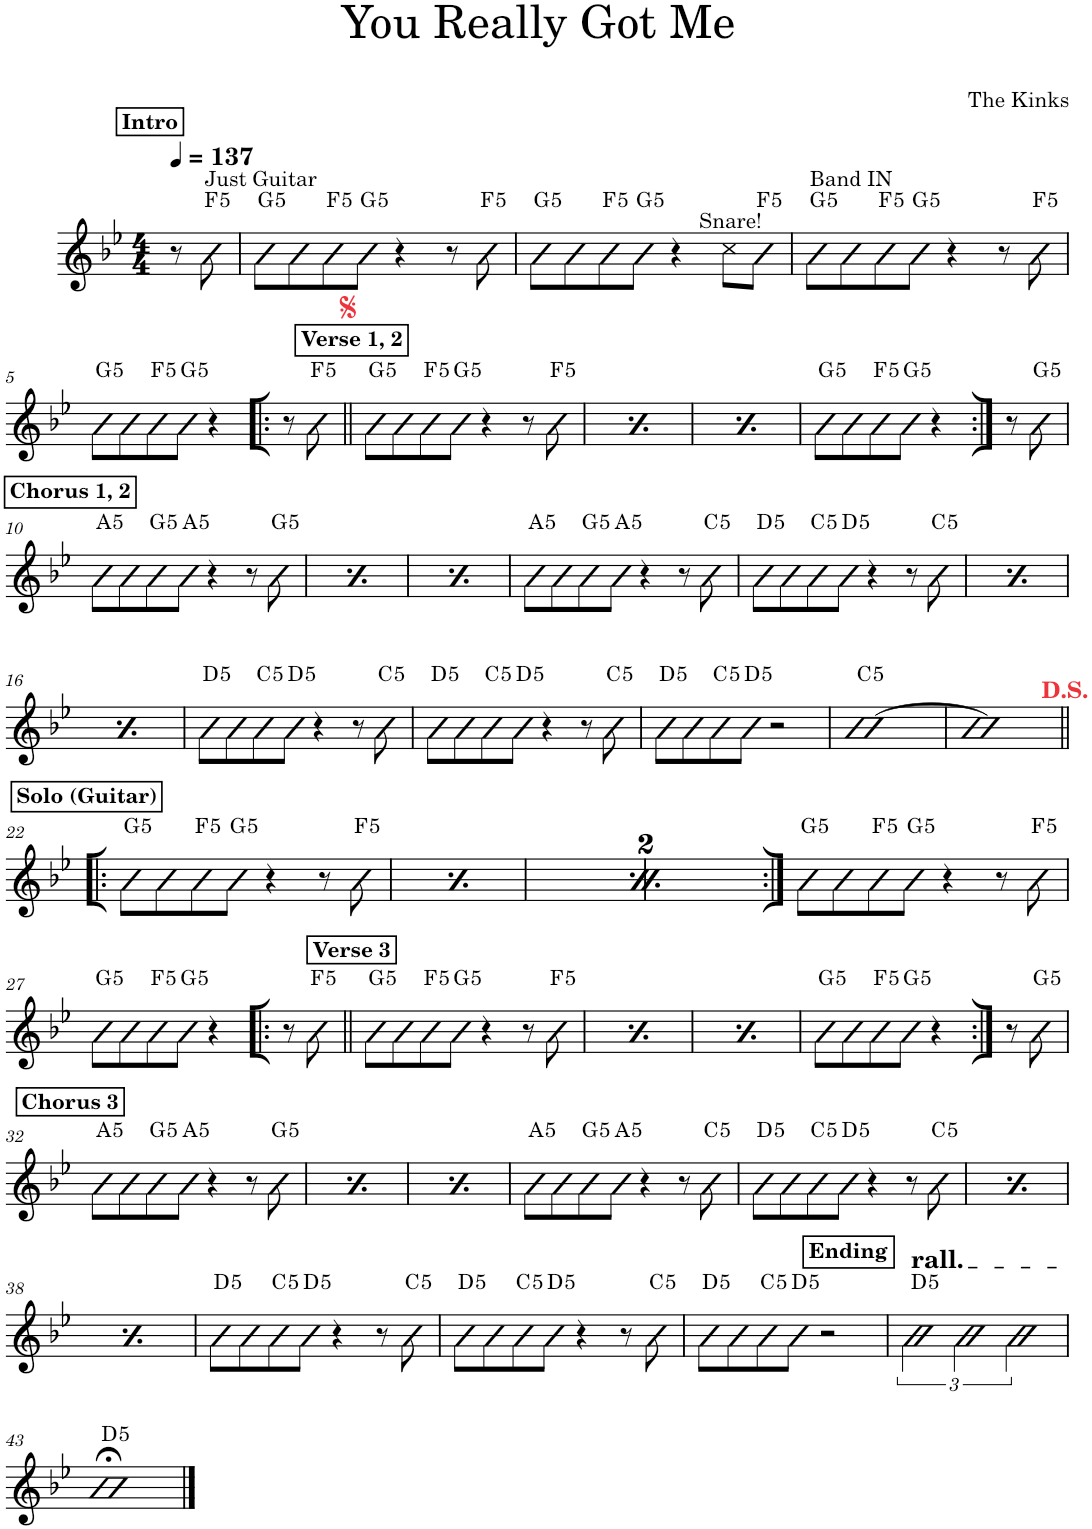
**kern	**harte
*part1	*part1
*staff1	*
*I"Piano	*
*I'Pno.	*
*clefG2	*
*k[b-e-]	*
*M4/4	*
*MM137	*
!!LO:REH:place=s1:a:B:cj:t=Intro
=1	=1
8r	.
!LO:TX:a:t=Just Guitar	!LO:H:kt=5
8b-\	F:(1,5)
=2	=2
!	!LO:H:kt=5
8b-\L	G:(1,5)
8b-\	.
!	!LO:H:kt=5
8b-\	F:(1,5)
!	!LO:H:kt=5
8b-\J	G:(1,5)
4r	.
8r	.
!	!LO:H:kt=5
8b-\	F:(1,5)
=3	=3
!	!LO:H:kt=5
8b-\L	G:(1,5)
8b-\	.
!	!LO:H:kt=5
8b-\	F:(1,5)
!	!LO:H:kt=5
8b-\J	G:(1,5)
4r	.
!LO:TX:a:t=Snare!	!
8cc\L	.
!	!LO:H:kt=5
8b-\J	F:(1,5)
=4	=4
!LO:TX:a:t=Band IN	!LO:H:kt=5
8b-\L	G:(1,5)
8b-\	.
!	!LO:H:kt=5
8b-\	F:(1,5)
!	!LO:H:kt=5
8b-\J	G:(1,5)
4r	.
8r	.
!	!LO:H:kt=5
8b-\	F:(1,5)
!!LO:LB:g=z
=5	=5
!	!LO:H:kt=5
8b-\L	G:(1,5)
8b-\	.
!	!LO:H:kt=5
8b-\	F:(1,5)
!	!LO:H:kt=5
8b-\J	G:(1,5)
4r	.
8r	.
!	!LO:H:kt=5
8b-\	F:(1,5)
!!LO:REH:place=s1:a:B:cj:t=Verse 1, 2
=6||	=6||
!	!LO:H:kt=5
8b-\L	G:(1,5)
8b-\	.
!	!LO:H:kt=5
8b-\	F:(1,5)
!	!LO:H:kt=5
8b-\J	G:(1,5)
4r	.
8r	.
!	!LO:H:kt=5
8b-\	F:(1,5)
!!LO:REH:place=s1:a:B:cj:t=Verse 1, 2
=7	=7
!	!LO:H:kt=5
8b-\L	G:(1,5)
8b-\	.
!	!LO:H:kt=5
8b-\	F:(1,5)
!	!LO:H:kt=5
8b-\J	G:(1,5)
4r	.
8r	.
!	!LO:H:kt=5
8b-\	F:(1,5)
!!LO:REH:place=s1:a:B:cj:t=Verse 1, 2
=8	=8
!	!LO:H:kt=5
8b-\L	G:(1,5)
8b-\	.
!	!LO:H:kt=5
8b-\	F:(1,5)
!	!LO:H:kt=5
8b-\J	G:(1,5)
4r	.
8r	.
!	!LO:H:kt=5
8b-\	F:(1,5)
=9	=9
!	!LO:H:kt=5
8b-\L	G:(1,5)
8b-\	.
!	!LO:H:kt=5
8b-\	F:(1,5)
!	!LO:H:kt=5
8b-\J	G:(1,5)
4r	.
8r	.
!	!LO:H:kt=5
8cc\	G:(1,5)
!!LO:LB:g=z
!!LO:REH:place=s1:a:B:cj:t=Chorus 1, 2
=10	=10
!	!LO:H:kt=5
8cc\L	A:(1,5)
8cc\	.
!	!LO:H:kt=5
8cc\	G:(1,5)
!	!LO:H:kt=5
8cc\J	A:(1,5)
4r	.
8r	.
!	!LO:H:kt=5
8cc\	G:(1,5)
!!LO:REH:place=s1:a:B:cj:t=Chorus 1, 2
=11	=11
!	!LO:H:kt=5
8cc\L	A:(1,5)
8cc\	.
!	!LO:H:kt=5
8cc\	G:(1,5)
!	!LO:H:kt=5
8cc\J	A:(1,5)
4r	.
8r	.
!	!LO:H:kt=5
8cc\	G:(1,5)
!!LO:REH:place=s1:a:B:cj:t=Chorus 1, 2
=12	=12
!	!LO:H:kt=5
8cc\L	A:(1,5)
8cc\	.
!	!LO:H:kt=5
8cc\	G:(1,5)
!	!LO:H:kt=5
8cc\J	A:(1,5)
4r	.
8r	.
!	!LO:H:kt=5
8cc\	G:(1,5)
=13	=13
!	!LO:H:kt=5
8cc\L	A:(1,5)
8cc\	.
!	!LO:H:kt=5
8cc\	G:(1,5)
!	!LO:H:kt=5
8cc\J	A:(1,5)
4r	.
8r	.
!	!LO:H:kt=5
8b-\	C:(1,5)
=14	=14
!	!LO:H:kt=5
8b-\L	D:(1,5)
8b-\	.
!	!LO:H:kt=5
8b-\	C:(1,5)
!	!LO:H:kt=5
8b-\J	D:(1,5)
4r	.
8r	.
!	!LO:H:kt=5
8b-\	C:(1,5)
=15	=15
!	!LO:H:kt=5
8b-\L	D:(1,5)
8b-\	.
!	!LO:H:kt=5
8b-\	C:(1,5)
!	!LO:H:kt=5
8b-\J	D:(1,5)
4r	.
8r	.
!	!LO:H:kt=5
8b-\	C:(1,5)
!!LO:LB:g=z
=16	=16
!	!LO:H:kt=5
8b-\L	D:(1,5)
8b-\	.
!	!LO:H:kt=5
8b-\	C:(1,5)
!	!LO:H:kt=5
8b-\J	D:(1,5)
4r	.
8r	.
!	!LO:H:kt=5
8b-\	C:(1,5)
=17	=17
!	!LO:H:kt=5
8b-\L	D:(1,5)
8b-\	.
!	!LO:H:kt=5
8b-\	C:(1,5)
!	!LO:H:kt=5
8b-\J	D:(1,5)
4r	.
8r	.
!	!LO:H:kt=5
8b-\	C:(1,5)
=18	=18
!	!LO:H:kt=5
8b-\L	D:(1,5)
8b-\	.
!	!LO:H:kt=5
8b-\	C:(1,5)
!	!LO:H:kt=5
8b-\J	D:(1,5)
4r	.
8r	.
!	!LO:H:kt=5
8b-\	C:(1,5)
=19	=19
!	!LO:H:kt=5
8b-\L	D:(1,5)
8b-\	.
!	!LO:H:kt=5
8b-\	C:(1,5)
!	!LO:H:kt=5
8b-\J	D:(1,5)
2r	.
=20	=20
!	!LO:H:kt=5
[1b-	C:(1,5)
=21	=21
1b-]	.
!!LO:LB:g=z
!!LO:REH:place=s1:a:B:cj:t=Solo (Guitar)
=22!|:	=22!|:
!	!LO:H:kt=5
8b-\L	G:(1,5)
8b-\	.
!	!LO:H:kt=5
8b-\	F:(1,5)
!	!LO:H:kt=5
8b-\J	G:(1,5)
4r	.
8r	.
!	!LO:H:kt=5
8b-\	F:(1,5)
!!LO:REH:place=s1:a:B:cj:t=Solo (Guitar)
=23	=23
!	!LO:H:kt=5
8b-\L	G:(1,5)
8b-\	.
!	!LO:H:kt=5
8b-\	F:(1,5)
!	!LO:H:kt=5
8b-\J	G:(1,5)
4r	.
8r	.
!	!LO:H:kt=5
8b-\	F:(1,5)
!!LO:REH:place=s1:a:B:cj:t=Solo (Guitar)
=24	=24
!	!LO:H:kt=5
8b-\L	G:(1,5)
8b-\	.
!	!LO:H:kt=5
8b-\	F:(1,5)
!	!LO:H:kt=5
8b-\J	G:(1,5)
4r	.
8r	.
!	!LO:H:kt=5
8b-\	F:(1,5)
!!LO:REH:place=s1:a:B:cj:t=Solo (Guitar)
=25	=25
!	!LO:H:kt=5
8b-\L	G:(1,5)
8b-\	.
!	!LO:H:kt=5
8b-\	F:(1,5)
!	!LO:H:kt=5
8b-\J	G:(1,5)
4r	.
8r	.
!	!LO:H:kt=5
8b-\	F:(1,5)
=26:|!	=26:|!
!	!LO:H:kt=5
8b-\L	G:(1,5)
8b-\	.
!	!LO:H:kt=5
8b-\	F:(1,5)
!	!LO:H:kt=5
8b-\J	G:(1,5)
4r	.
8r	.
!	!LO:H:kt=5
8b-\	F:(1,5)
!!LO:LB:g=z
=27	=27
!	!LO:H:kt=5
8b-\L	G:(1,5)
8b-\	.
!	!LO:H:kt=5
8b-\	F:(1,5)
!	!LO:H:kt=5
8b-\J	G:(1,5)
4r	.
8r	.
!	!LO:H:kt=5
8b-\	F:(1,5)
!!LO:REH:place=s1:a:B:cj:t=Verse 3
=28||	=28||
!	!LO:H:kt=5
8b-\L	G:(1,5)
8b-\	.
!	!LO:H:kt=5
8b-\	F:(1,5)
!	!LO:H:kt=5
8b-\J	G:(1,5)
4r	.
8r	.
!	!LO:H:kt=5
8b-\	F:(1,5)
!!LO:REH:place=s1:a:B:cj:t=Verse 3
=29	=29
!	!LO:H:kt=5
8b-\L	G:(1,5)
8b-\	.
!	!LO:H:kt=5
8b-\	F:(1,5)
!	!LO:H:kt=5
8b-\J	G:(1,5)
4r	.
8r	.
!	!LO:H:kt=5
8b-\	F:(1,5)
!!LO:REH:place=s1:a:B:cj:t=Verse 3
=30	=30
!	!LO:H:kt=5
8b-\L	G:(1,5)
8b-\	.
!	!LO:H:kt=5
8b-\	F:(1,5)
!	!LO:H:kt=5
8b-\J	G:(1,5)
4r	.
8r	.
!	!LO:H:kt=5
8b-\	F:(1,5)
=31	=31
!	!LO:H:kt=5
8b-\L	G:(1,5)
8b-\	.
!	!LO:H:kt=5
8b-\	F:(1,5)
!	!LO:H:kt=5
8b-\J	G:(1,5)
4r	.
8r	.
!	!LO:H:kt=5
8cc\	G:(1,5)
!!LO:LB:g=z
!!LO:REH:place=s1:a:B:cj:t=Chorus 3
=32	=32
!	!LO:H:kt=5
8cc\L	A:(1,5)
8cc\	.
!	!LO:H:kt=5
8cc\	G:(1,5)
!	!LO:H:kt=5
8cc\J	A:(1,5)
4r	.
8r	.
!	!LO:H:kt=5
8cc\	G:(1,5)
!!LO:REH:place=s1:a:B:cj:t=Chorus 3
=33	=33
!	!LO:H:kt=5
8cc\L	A:(1,5)
8cc\	.
!	!LO:H:kt=5
8cc\	G:(1,5)
!	!LO:H:kt=5
8cc\J	A:(1,5)
4r	.
8r	.
!	!LO:H:kt=5
8cc\	G:(1,5)
!!LO:REH:place=s1:a:B:cj:t=Chorus 3
=34	=34
!	!LO:H:kt=5
8cc\L	A:(1,5)
8cc\	.
!	!LO:H:kt=5
8cc\	G:(1,5)
!	!LO:H:kt=5
8cc\J	A:(1,5)
4r	.
8r	.
!	!LO:H:kt=5
8cc\	G:(1,5)
=35	=35
!	!LO:H:kt=5
8cc\L	A:(1,5)
8cc\	.
!	!LO:H:kt=5
8cc\	G:(1,5)
!	!LO:H:kt=5
8cc\J	A:(1,5)
4r	.
8r	.
!	!LO:H:kt=5
8b-\	C:(1,5)
=36	=36
!	!LO:H:kt=5
8b-\L	D:(1,5)
8b-\	.
!	!LO:H:kt=5
8b-\	C:(1,5)
!	!LO:H:kt=5
8b-\J	D:(1,5)
4r	.
8r	.
!	!LO:H:kt=5
8b-\	C:(1,5)
=37	=37
!	!LO:H:kt=5
8b-\L	D:(1,5)
8b-\	.
!	!LO:H:kt=5
8b-\	C:(1,5)
!	!LO:H:kt=5
8b-\J	D:(1,5)
4r	.
8r	.
!	!LO:H:kt=5
8b-\	C:(1,5)
!!LO:LB:g=z
=38	=38
!	!LO:H:kt=5
8b-\L	D:(1,5)
8b-\	.
!	!LO:H:kt=5
8b-\	C:(1,5)
!	!LO:H:kt=5
8b-\J	D:(1,5)
4r	.
8r	.
!	!LO:H:kt=5
8b-\	C:(1,5)
=39	=39
!	!LO:H:kt=5
8b-\L	D:(1,5)
8b-\	.
!	!LO:H:kt=5
8b-\	C:(1,5)
!	!LO:H:kt=5
8b-\J	D:(1,5)
4r	.
8r	.
!	!LO:H:kt=5
8b-\	C:(1,5)
=40	=40
!	!LO:H:kt=5
8b-\L	D:(1,5)
8b-\	.
!	!LO:H:kt=5
8b-\	C:(1,5)
!	!LO:H:kt=5
8b-\J	D:(1,5)
4r	.
8r	.
!	!LO:H:kt=5
8b-\	C:(1,5)
=41	=41
!	!LO:H:kt=5
8b-\L	D:(1,5)
8b-\	.
!	!LO:H:kt=5
8b-\	C:(1,5)
!	!LO:H:kt=5
8b-\J	D:(1,5)
2r	.
!!LO:REH:place=s1:a:B:cj:t=Ending
=42	=42
!LO:TX:a:t=rall.	!LO:H:kt=5
3b-\	D:(1,5)
3b-\	.
3b-\	.
!!LO:LB:g=z
=43	=43
!	!LO:H:kt=5
1b-;<	D:(1,5)
==	==
*-	*-
